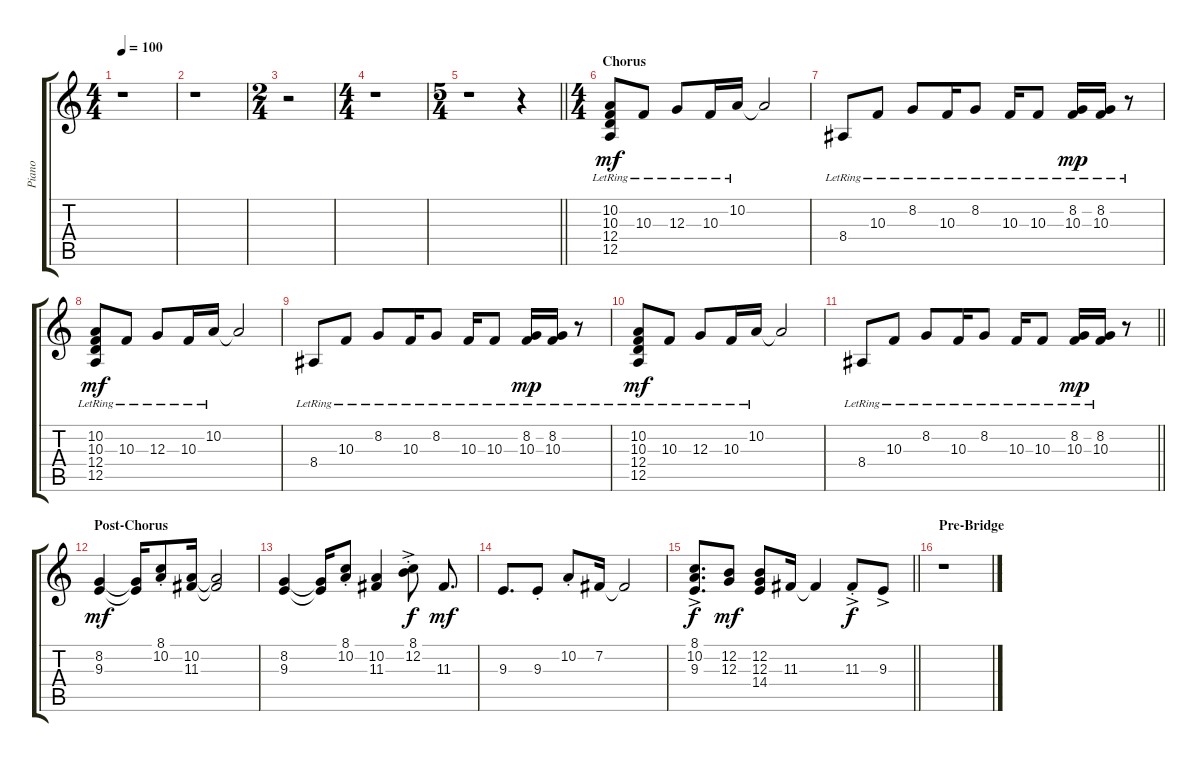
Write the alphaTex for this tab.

\track ("Piano" "Piano") {instrument acousticgrandpiano}
\staff {score tabs}
\tuning (E4 B3 G3 D3 A2 D2) {hide}
\ts (4 4)
\tempo 100
\clef g2
\ks c
r.1{dy mf} |
r.1 |
\ts (2 4)
r.2 |
\ts (4 4)
r.1 |
\ts (5 4)
\barLineRight lightlight
r.1 r.4 |
\ts (4 4)
\section ("" "Chorus")
(10.2{lr} 10.3{lr} 12.4{lr} 12.5{lr}).8 10.3{lr}.8 12.3{lr}.8 10.3{lr}.16 10.2{lr}.16 10.2{t}.2 |
8.4{lr}.8 10.3{lr}.8 8.2{lr}.8 10.3{lr}.16 8.2{lr}.8 10.3{lr}.16 10.3{lr}.8 (8.2{lr} 10.3{lr}).16{dy mp} (8.2{lr} 10.3{lr}).16 r.8 |
(10.2{lr} 10.3{lr} 12.4{lr} 12.5{lr}).8{dy mf} 10.3{lr}.8 12.3{lr}.8 10.3{lr}.16 10.2{lr}.16 10.2{t}.2 |
8.4{lr}.8 10.3{lr}.8 8.2{lr}.8 10.3{lr}.16 8.2{lr}.8 10.3{lr}.16 10.3{lr}.8 (8.2{lr} 10.3{lr}).16{dy mp} (8.2{lr} 10.3{lr}).16 r.8 |
(10.2{lr} 10.3{lr} 12.4{lr} 12.5{lr}).8{dy mf} 10.3{lr}.8 12.3{lr}.8 10.3{lr}.16 10.2{lr}.16 10.2{t}.2 |
\barLineRight lightlight
8.4{lr}.8 10.3{lr}.8 8.2{lr}.8 10.3{lr}.16 8.2{lr}.8 10.3{lr}.16 10.3{lr}.8 (8.2{lr} 10.3{lr}).16{dy mp} (8.2{lr} 10.3{lr}).16 r.8 |
\section ("" "Post-Chorus")
(8.2 9.3).4{dy mf} (8.2{t} 9.3{t}).16 (8.1{st} 10.2{st}).8 (10.2 11.3).16 (10.2{t} 11.3{t}).2 |
(8.2 9.3).4 (8.2{t} 9.3{t}).16 (8.1{st} 10.2{st}).8 (10.2 11.3).4 (8.1{ac st} 12.2{ac st}).8{dy f} 11.3.8{d dy mf} |
9.3.8{d} 9.3{st}.8 10.2{st}.8 7.2.16 7.2{t}.2 |
\barLineRight lightlight
(8.1{ac} 10.2{ac} 9.3{ac}).8{d dy f} (12.2 12.3).8{dy mf} (12.2 12.3 14.4).8 11.3.16 11.3{t}.4 11.3{ac st}.8{dy f} 9.3{ac}.8 |
\section ("" "Pre-Bridge")
r.1
